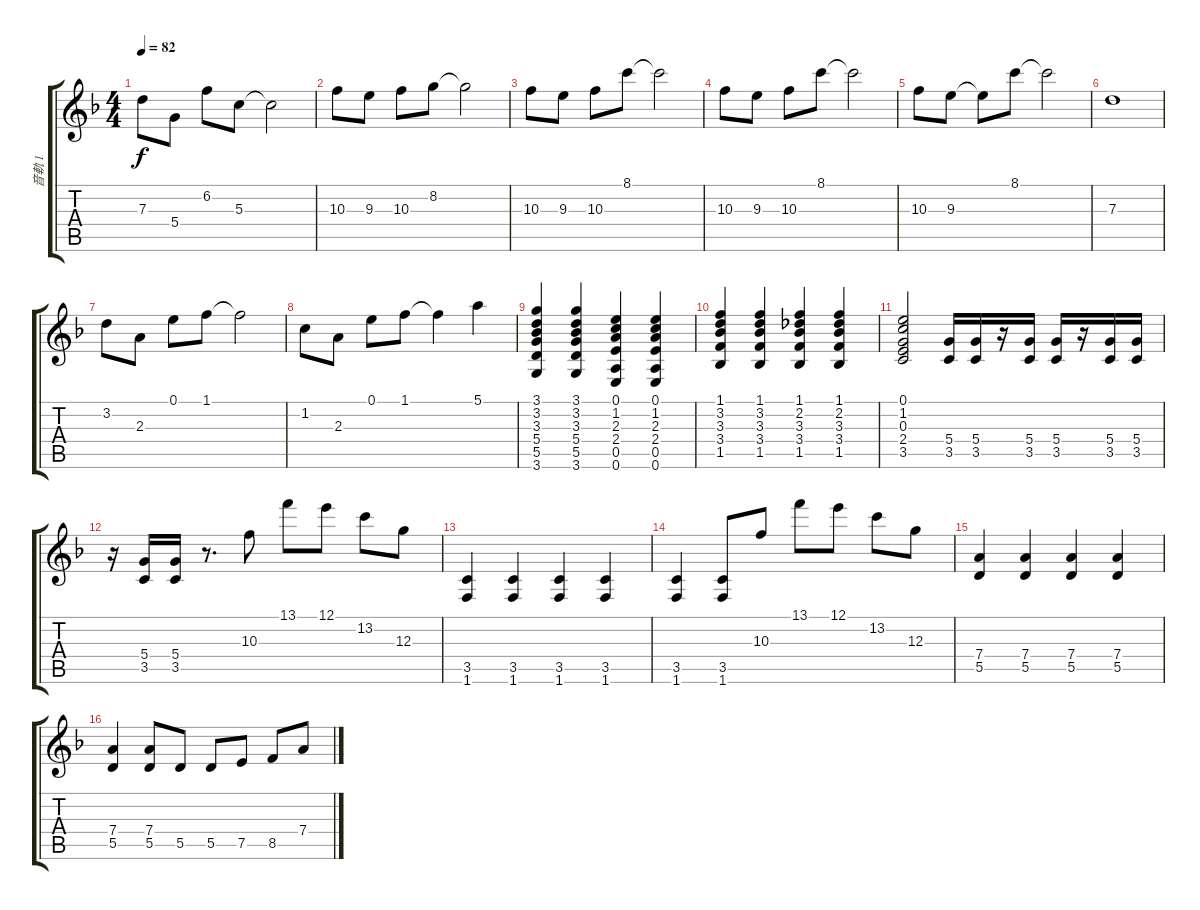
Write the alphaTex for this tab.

\track ("音軌 1" "音軌 1") {instrument electricguitarjazz}
\staff {score tabs}
\tuning (E4 B3 G3 D3 A2 E2) {hide}
\ts (4 4)
\tempo 82
\clef g2
\ks f
7.3.8{dy f} 5.4.8 6.2.8 5.3.8 5.3{t}.2 |
10.3.8 9.3.8 10.3.8 8.2.8 8.2{t}.2 |
10.3.8 9.3.8 10.3.8 8.1.8 8.1{t}.2 |
10.3.8 9.3.8 10.3.8 8.1.8 8.1{t}.2 |
10.3.8 9.3.8 9.3{t}.8 8.1.8 8.1{t}.2 |
7.3.1 |
3.2.8 2.3.8 0.1.8 1.1.8 1.1{t}.2 |
1.2.8 2.3.8 0.1.8 1.1.8 1.1{t}.4 5.1.4 |
(3.1 3.2 3.3 5.4 5.5 3.6).4 (3.1 3.2 3.3 5.4 5.5 3.6).4 (0.1 1.2 2.3 2.4 0.5 0.6).4 (0.1 1.2 2.3 2.4 0.5 0.6).4 |
(1.1 3.2 3.3 3.4 1.5).4 (1.1 3.2 3.3 3.4 1.5).4 (1.1 2.2 3.3 3.4 1.5).4 (1.1 2.2 3.3 3.4 1.5).4 |
(0.1 1.2 0.3 2.4 3.5).2 (5.4 3.5).16{instrument overdrivenguitar} (5.4 3.5).16 r.16 (5.4 3.5).16 (5.4 3.5).16 r.16 (5.4 3.5).16 (5.4 3.5).16 |
r.16 (5.4 3.5).16 (5.4 3.5).16 r.8{d} 10.3.8 13.1.8 12.1.8 13.2.8 12.3.8 |
(3.5 1.6).4 (3.5 1.6).4 (3.5 1.6).4 (3.5 1.6).4 |
(3.5 1.6).4 (3.5 1.6).8 10.3.8 13.1.8 12.1.8 13.2.8 12.3.8 |
(7.4 5.5).4 (7.4 5.5).4 (7.4 5.5).4 (7.4 5.5).4 |
(7.4 5.5).4 (7.4 5.5).8 5.5.8 5.5.8 7.5.8 8.5.8 7.4.8
